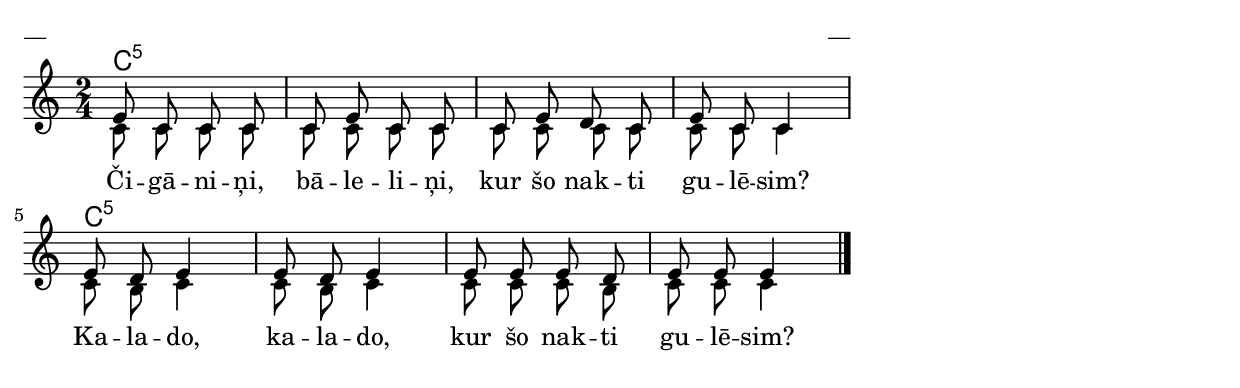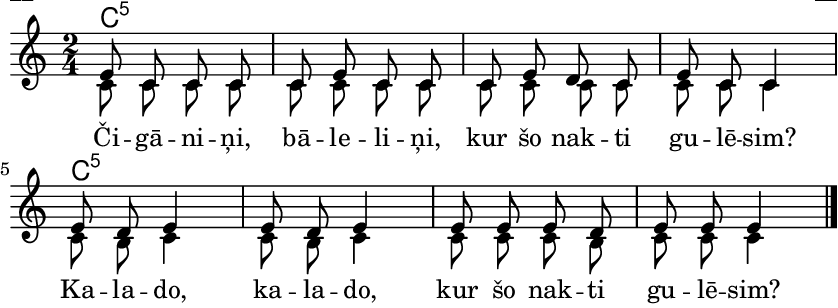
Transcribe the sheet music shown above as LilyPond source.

\version "2.13.18"
#(ly:set-option 'crop #t)
\paper {
line-width = 14\cm
left-margin = 0.4\cm
between-system-padding = 0.1\cm
between-system-space = 0.1\cm
}
% AALapas
% Čigāniņi, bāleliņi
\layout {
indent = #0
ragged-last = ##f
}





chordsA = \chordmode {
\time 2/4
c2:5 | c2:5 | c2:5 | c2:5 | 
c2:5 | c2:5 | c2:5 | c2:5 | 
}


voiceA = \relative c' {
\clef "treble"
\key c \major
\time 2/4
%MS
e8 c c c |
c8 e c c | 
c8 e d c |
e8 c c4 |
%ME
e8 d e4 |
e8 d e4 |
e8 e e d |
e8 e e4 |
\bar "|."
}



voiceB = \relative c' {
\clef "treble"
\key c \major
\time 2/4
c8 c c c |
c8 c c c | 
c8 c c c |
c8 c c4 |
c8 b c4 |
c8 b c4 |
c8 c c b |
c8 c c4 |
}


lyricA = \lyricmode {
Či -- gā -- ni -- ņi, bā -- le -- li -- ņi, kur šo nak -- ti gu -- lē -- sim?
Ka -- la -- do, ka -- la -- do, kur šo nak -- ti gu -- lē -- sim?
}


fullScore = <<
\new ChordNames { 
\set chordChanges = ##t
\chordsA 
}
\new Staff {
<<
\new Voice = "voiceA" { \voiceOne \autoBeamOff \voiceA }
\new Lyrics \lyricsto "voiceA" \lyricA
\new Voice = "voiceB" { \voiceTwo \autoBeamOff \voiceB }
>>
}
>>



\score {
\fullScore
\header { piece = "__" opus = "__" }
}
\markup { \with-color #(x11-color 'white) \sans \smaller "__" }
\score {
\unfoldRepeats
\fullScore
\midi {
\context { \Staff \remove "Staff_performer" }
\context { \Voice \consists "Staff_performer" }
}
}


